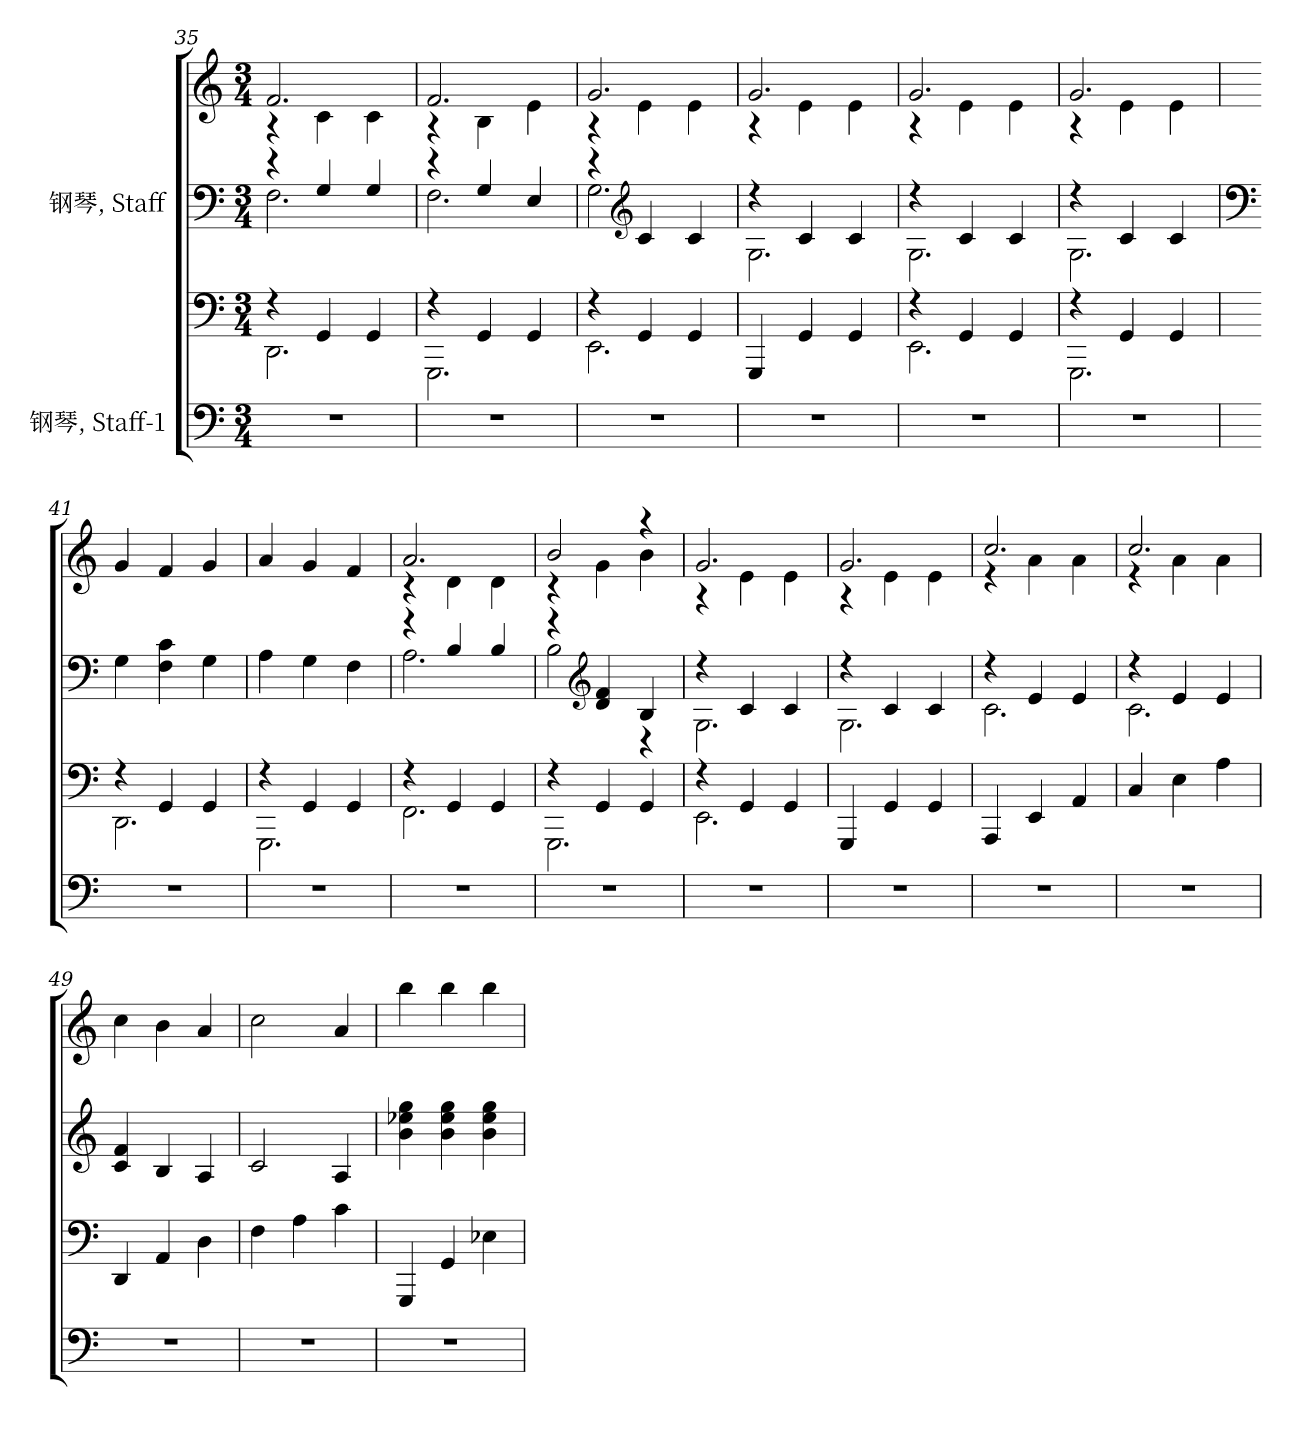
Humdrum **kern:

**kern	**kern	**kern	**kern
*part2	*part2	*part1	*part1
*staff4	*staff3	*staff2	*staff1
*I"钢琴, Staff-1	*	*I"钢琴, Staff	*
!!LO:LB:g=z
*clefF4	*clefF4	*clefF4	*clefG2
*k[]	*k[]	*k[]	*k[]
*M3/4	*M3/4	*M3/4	*M3/4
=35	=35	=35	=35
*	*^	*^	*^
2.r	4r	2.DD\	4r	2.F\	2.f/	4r
.	4GG/	.	4G/	.	.	4c\
.	4GG/	.	4G/	.	.	4c\
=36	=36	=36	=36	=36	=36	=36
2.r	4r	2.GGG\	4r	2.F\	2.f/	4r
.	4GG/	.	4G/	.	.	4B\
.	4GG/	.	4E/	.	.	4e\
=37	=37	=37	=37	=37	=37	=37
2.r	4r	2.EE\	4r	2.G\	2.g/	4r
*	*	*	*clefG2	*	*	*
.	4GG/	.	4c/	.	.	4e\
.	4GG/	.	4c/	.	.	4e\
*	*v	*v	*	*	*	*
=38	=38	=38	=38	=38	=38
2.r	4GGG/	4r	2.G\	2.g/	4r
.	4GG/	4c/	.	.	4e\
.	4GG/	4c/	.	.	4e\
=39	=39	=39	=39	=39	=39
*	*^	*	*	*	*
2.r	4r	2.EE\	4r	2.G\	2.g/	4r
.	4GG/	.	4c/	.	.	4e\
.	4GG/	.	4c/	.	.	4e\
=40	=40	=40	=40	=40	=40	=40
2.r	4r	2.GGG\	4r	2.G\	2.g/	4r
.	4GG/	.	4c/	.	.	4e\
.	4GG/	.	4c/	.	.	4e\
*	*	*	*v	*v	*	*
*	*	*	*	*v	*v
=41	=41	=41	=41	=41
*	*	*	*clefF4	*
2.r	4r	2.DD\	4G\	4g/
.	4GG/	.	4F\ 4c\	4f/
.	4GG/	.	4G\	4g/
=42	=42	=42	=42	=42
2.r	4r	2.GGG\	4A\	4a/
.	4GG/	.	4G\	4g/
.	4GG/	.	4F\	4f/
!!LO:LB:g=z
=43	=43	=43	=43	=43
*	*	*	*^	*^
2.r	4r	2.FF\	4r	2.A\	2.a/	4r
.	4GG/	.	4B/	.	.	4d\
.	4GG/	.	4B/	.	.	4d\
=44	=44	=44	=44	=44	=44	=44
2.r	4r	2.GGG\	4r	2B\	2b/	4r
*	*	*	*clefG2	*	*	*
.	4GG/	.	4d/ 4f/	.	.	4g\
.	4GG/	.	4B/	4r	4r	4b\
=45	=45	=45	=45	=45	=45	=45
2.r	4r	2.EE\	4r	2.G\	2.g/	4r
.	4GG/	.	4c/	.	.	4e\
.	4GG/	.	4c/	.	.	4e\
*	*v	*v	*	*	*	*
=46	=46	=46	=46	=46	=46
2.r	4GGG/	4r	2.G\	2.g/	4r
.	4GG/	4c/	.	.	4e\
.	4GG/	4c/	.	.	4e\
=47	=47	=47	=47	=47	=47
2.r	4AAA/	4r	2.c\	2.cc/	4r
.	4EE/	4e/	.	.	4a\
.	4AA/	4e/	.	.	4a\
=48	=48	=48	=48	=48	=48
2.r	4C/	4r	2.c\	2.cc/	4r
.	4E\	4e/	.	.	4a\
.	4A\	4e/	.	.	4a\
*	*	*v	*v	*	*
*	*	*	*v	*v
=49	=49	=49	=49
2.r	4DD/	4c/ 4f/	4cc\
.	4AA/	4B/	4b\
.	4D\	4A/	4a/
=50	=50	=50	=50
2.r	4F\	2c/	2cc\
.	4A\	.	.
.	4c\	4A/	4a/
!!LO:PB:g=z
=51	=51	=51	=51
2.r	4GGG/	4b\ 4ee-X\ 4gg\	4bb\
.	4GG/	4b\ 4ee-\ 4gg\	4bb\
.	4E-X\	4b\ 4ee-\ 4gg\	4bb\
=	=	=	=
*-	*-	*-	*-
